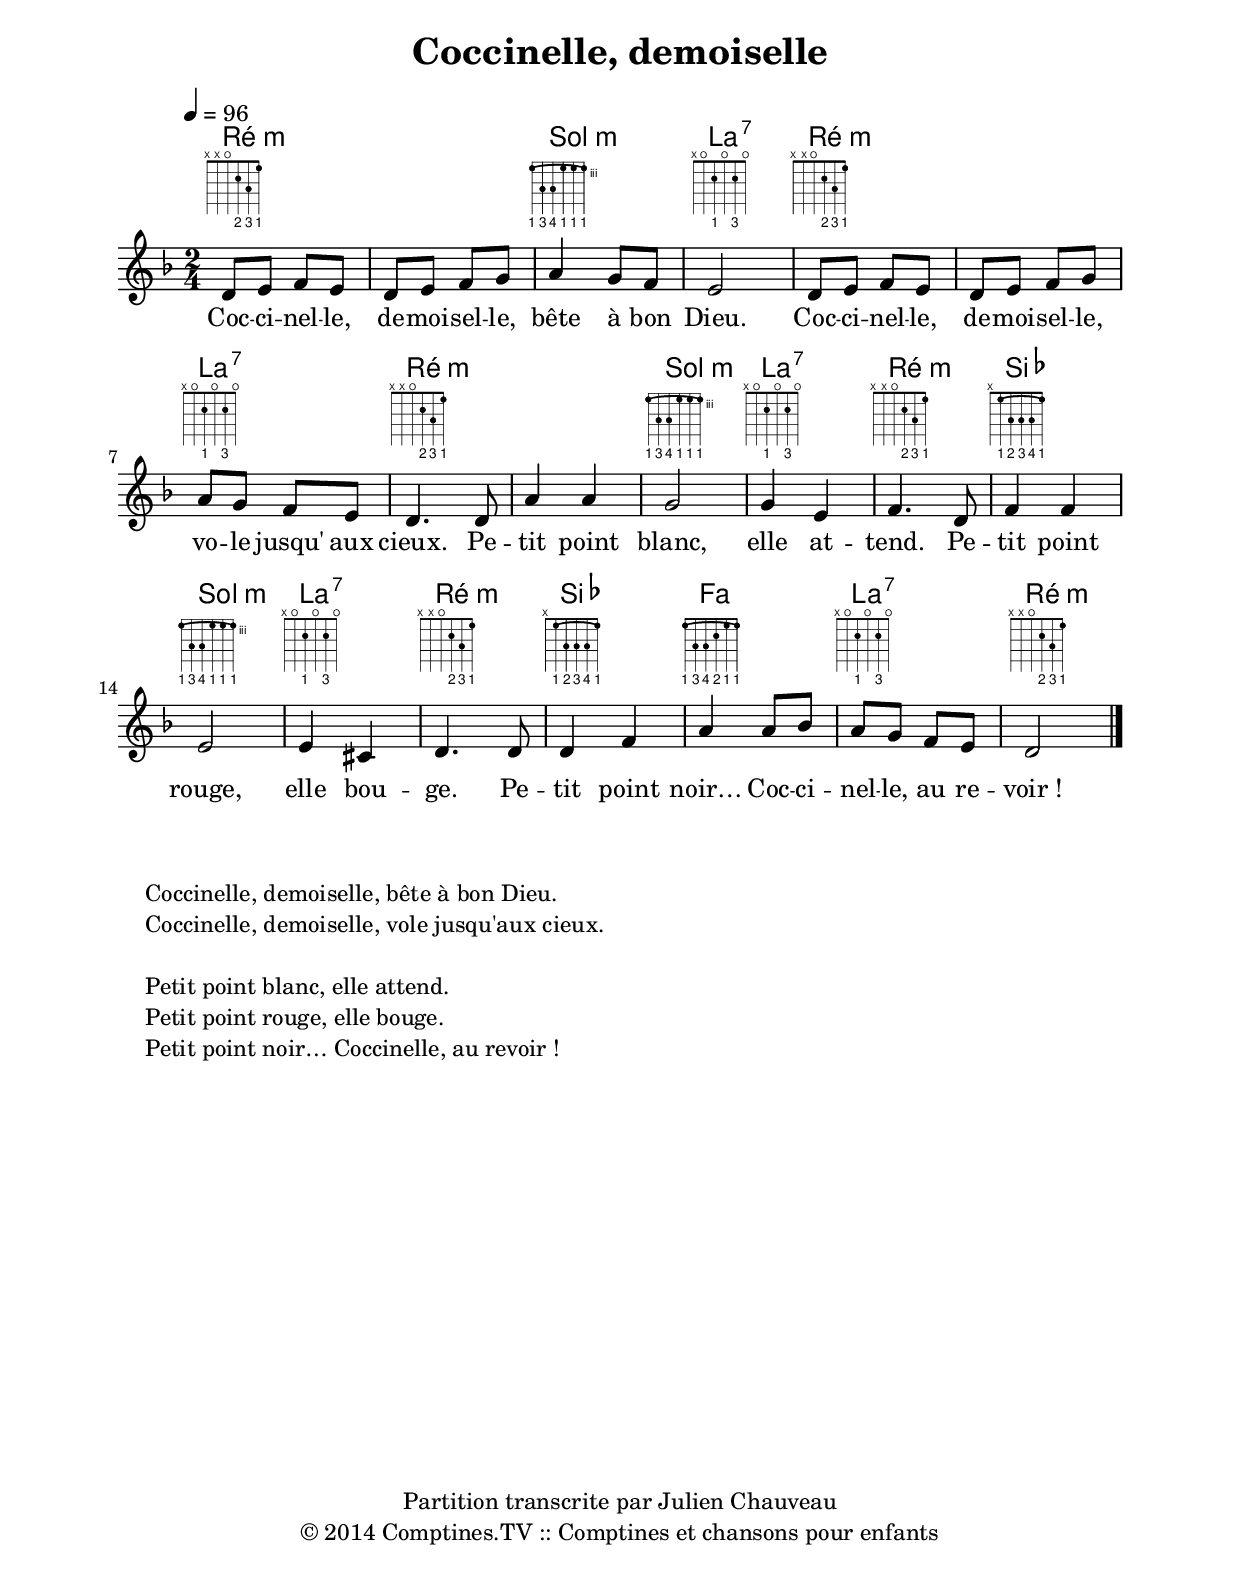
\include "predefined-guitar-fretboards.ly"

\version "2.18.2"

\pointAndClickOff   % Remove hyperlinks in PDF

\paper {
  top-margin = 2\cm
  bottom-margin = 2\cm
  indent = 0
  line-width = 17.0\cm
  markup-system-spacing =
    #'((basic-distance . 12)
       (minimum-distance . 6)
       (padding . 1)
       (stretchability . 10))
}


\header {
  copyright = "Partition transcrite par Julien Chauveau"
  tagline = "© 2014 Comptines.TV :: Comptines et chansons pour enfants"
}


\header {
  title = "Coccinelle, demoiselle"
}

harmonies = \chordmode {
  d1:m g2:m a:7
  d1:m a2:7 d1:m
  g2:m a:7 d:m bes
  g2:m a:7 d:m bes
  f2 a:7 d:m
}

% \transpose f c

<<
  \chords { \frenchChords \harmonies }
  \new FretBoards \harmonies

  \relative c'
  {
    \clef treble
    \time 2/4
    \tempo 4 = 96
    \key f \major

    d8 e f e d e f g a4 g8 f e2
    d8 e f e d e f g a g f e d4.
    d8 a'4 a g2 g4 e f4.
    d8 f4  f e2 e4 cis d4.
    d8 d4  f a  a8 bes a g f e d2

    \bar "|."
  }

  \addlyrics
  {
    % \set stanza = #"1. "
    Coc -- ci -- nel -- le, de -- moi -- sel -- le,
    bête à bon Dieu.
    Coc -- ci -- nel -- le, de -- moi -- sel -- le,
    vo -- le jusqu' aux cieux.
    Pe -- tit point blanc, elle at -- tend.
    Pe -- tit point rouge, elle bou -- ge.
    Pe -- tit point noir…
    Coc -- ci -- nel -- le, au re -- voir !
  }
>>

\markup
{
  \vspace #3

  \hspace #2
  \column
  {
    "Coccinelle, demoiselle, bête à bon Dieu."
    "Coccinelle, demoiselle, vole jusqu'aux cieux."
    " "
    "Petit point blanc, elle attend."
    "Petit point rouge, elle bouge."
    "Petit point noir… Coccinelle, au revoir !"
  }
  \hspace #4
  \column
  {
    ""
  }
  \hspace #1
}